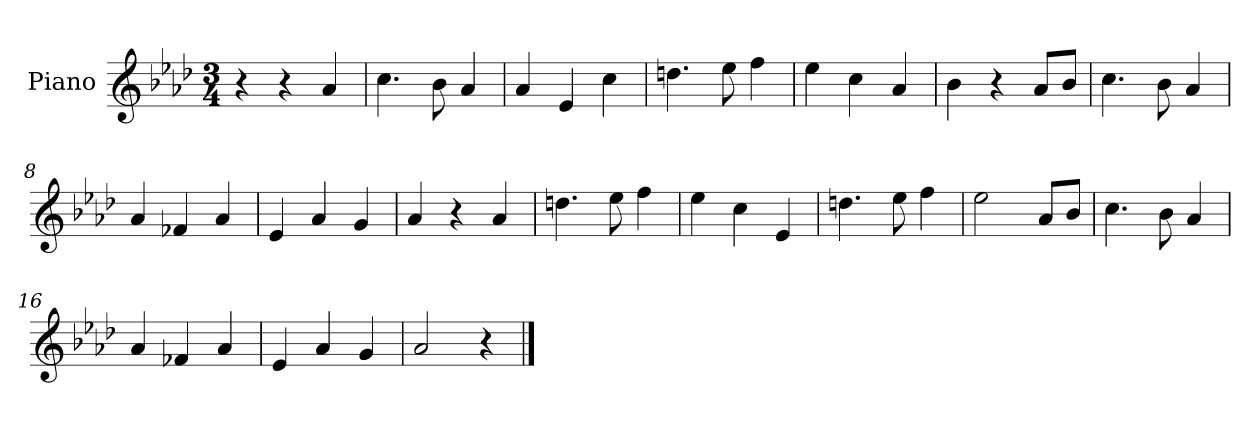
**kern
*part1
*staff1
*I"Piano
*I'Pno
*clefG2
*k[b-e-a-d-]
*A-:
*M3/4
=1
4r
4r
4a-/
=2
4.cc\
8b-\
4a-/
=3
4a-/
4e-/
4cc\
=4
4.ddn\
8ee-\
4ff\
=5
4ee-\
4cc\
4a-/
=6
4b-\
4r
8a-/L
8b-/J
=7
4.cc\
8b-\
4a-/
=8
4a-/
4f-X/
4a-/
=9
4e-/
4a-/
4g/
=10
4a-/
4r
4a-/
=11
4.ddn\
8ee-\
4ff\
=12
4ee-\
4cc\
4e-/
=13
4.ddn\
8ee-\
4ff\
=14
2ee-\
8a-/L
8b-/J
=15
4.cc\
8b-\
4a-/
=16
4a-/
4f-X/
4a-/
=17
4e-/
4a-/
4g/
=18
2a-/
4r
==
*-
